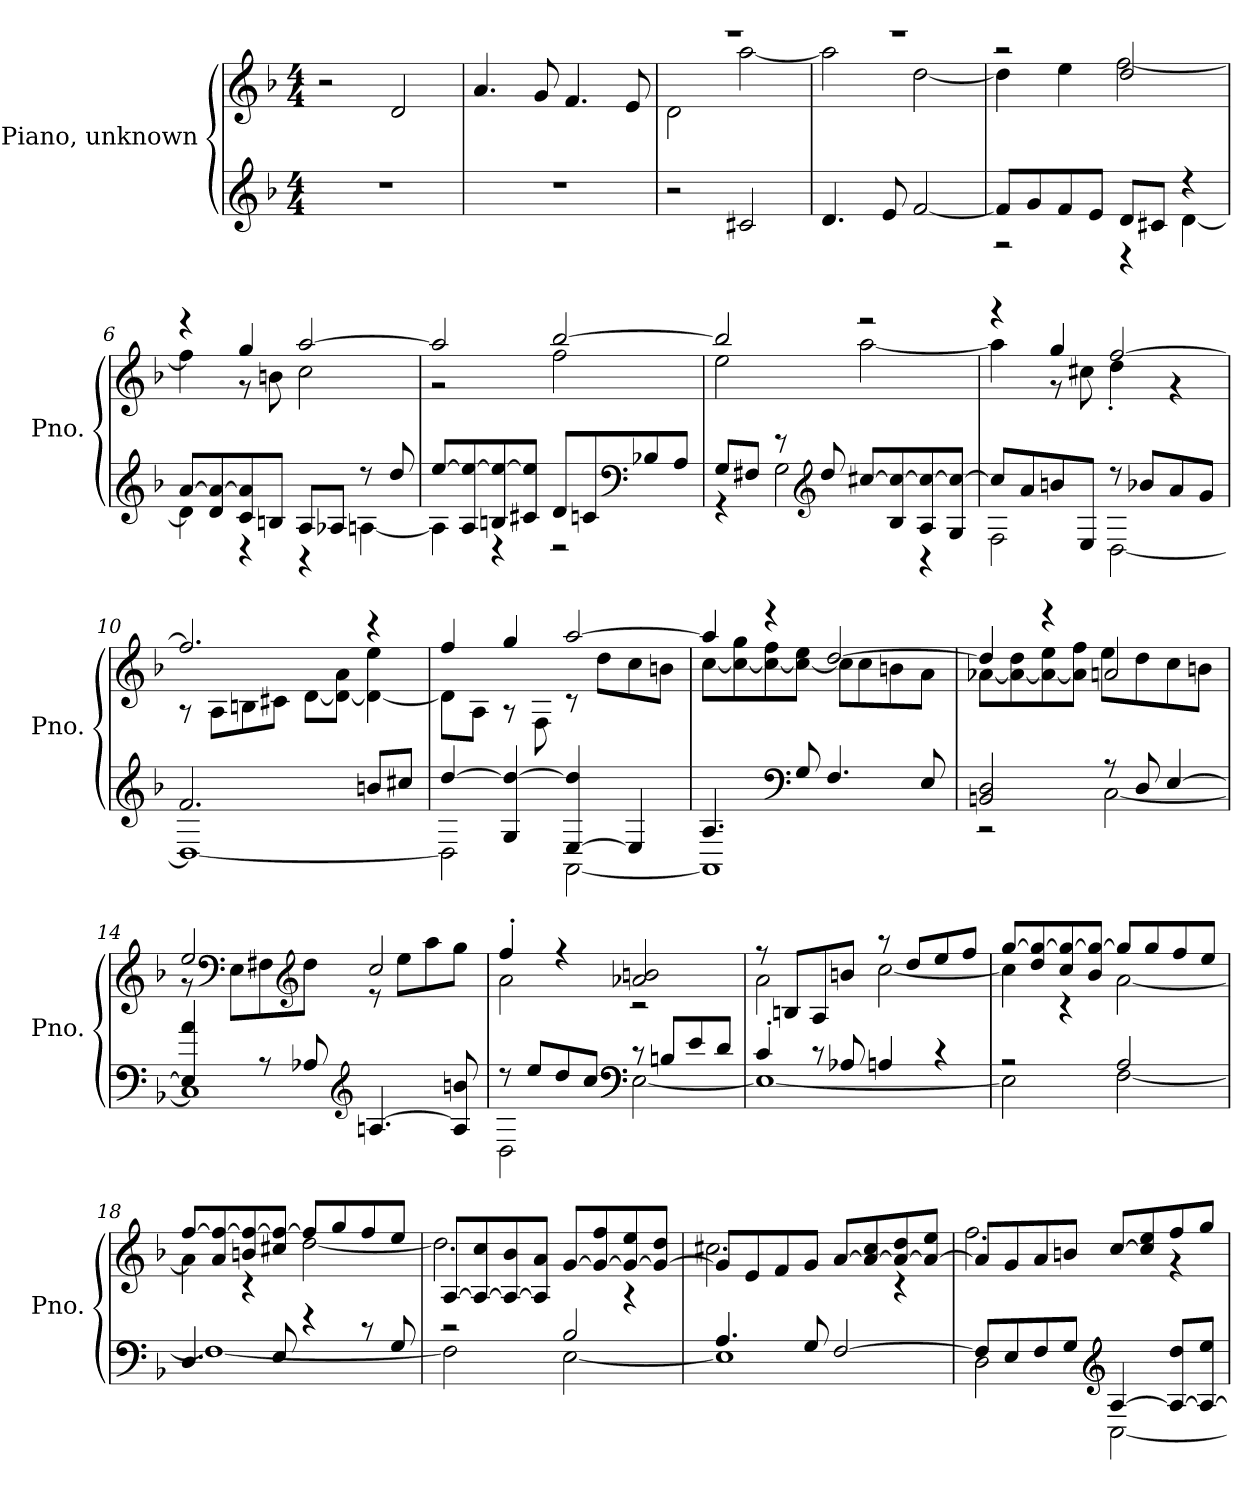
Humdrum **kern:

**kern	**kern
*part1	*part1
*staff2	*staff1
*I"Piano, unknown	*
*I'Pno.	*
*clefG2	*clefG2
*k[b-]	*k[b-]
*M4/4	*M4/4
*MM133	*MM133
=1	=1
1r	2r
.	2d/
=2	=2
1r	4.a/
.	8g/
.	4.f/
.	8e/
=3	=3
*	*^
2r	1r	2d\
2c#X/	.	[2aa\
=4	=4	=4
4.d/	1r	2aa\]
8e/	.	.
[2f/	.	[2dd\
=5	=5	=5
*^	*	*
8f/L]	2r	2r	4dd\]
8g/	.	.	.
8f/	.	.	4ee\
8e/J	.	.	.
8d/L	4r	2dd/	[2ff\
8c#X/J	.	.	.
4r	[4d\	.	.
=6	=6	=6	=6
[8a/L	4d\]	4r	4ff\]
8d/ 8a/_	.	.	.
8c/ 8a/]	4r	4gg/	8r
8Bn/J	.	.	8bn\
8A/L	4r	[2aa/	2cc\
8A-X/J	.	.	.
8r	[4An\	.	.
8dd/	.	.	.
!!LO:LB:g=z	!!
=7	=7	=7	=7
[8ee/L	4A\]	2aa/]	2r
8A/ 8ee/_	.	.	.
8Bn/ 8ee/_	4r	.	.
8c#X/ 8ee/]J	.	.	.
8d/L	2r	[2bb-/	2ff\
8cn/	.	.	.
*clefF4	*	*	*
8B-X/	.	.	.
8A/J	.	.	.
=8	=8	=8	=8
8G/L	4r	2bb-/]	2ee\
8F#X/J	.	.	.
8r	2G\	.	.
*clefG2	*	*	*
8dd/	.	.	.
[8cc#X/L	.	2r	[2aa\
8B-/ 8cc#/_	.	.	.
8A/ 8cc#/_	4r	.	.
8G/ 8cc#/_J	.	.	.
=9	=9	=9	=9
8cc#/L]	2F\	4r	4aa\]
8a/	.	.	.
8bn/	.	4gg/	8r
8E/J	.	.	8cc#X\
8r	[2D\	[2ff/	4dd'\
8b-X/L	.	.	.
8a/	.	.	4r
8g/J	.	.	.
!!LO:LB:g=z	!!
=10	=10	=10	=10
2.f/	1D_	2.ff/]	8r
.	.	.	8A\L
.	.	.	8Bn\
.	.	.	8c#X\J
.	.	.	[8d\L
.	.	.	8d\_ 8a\J
8bn/L	.	4r	4d\_ 4ee\
8cc#X/J	.	.	.
=11	=11	=11	=11
[4dd/	2D\]	4ff/	8d\L]
.	.	.	8A\J
4G/ 4dd/_	.	4gg/	8r
.	.	.	8F\
[4E/ 4dd/]	[2AA\	[2aa/	8r
.	.	.	8dd\L
4E/]	.	.	8cc\
.	.	.	8bn\J
=12	=12	=12	=12
4.A/	1AA]	4aa/]	[8cc\L
.	.	.	8cc\_ 8gg\
.	.	4r	8cc\_ 8ff\
*clefF4	*	*	*
8G/	.	.	8cc\_ 8ee\J
4.F/	.	[2dd/	8cc\L]
.	.	.	8cc\
.	.	.	8bn\
8E/	.	.	8a\J
!!LO:LB:g=z	!!
=13	=13	=13	=13
2BBn/ 2D/	2r	4dd/]	[8a-X\L
.	.	.	8a-\_ 8dd\
.	.	4r	8a-\_ 8ee\
.	.	.	8a-\] 8ff\J
8r	[2C\	2an/	8ee\L
8D/	.	.	8dd\
[4E/	.	.	8cc\
.	.	.	8bn\J
=14	=14	=14	=14
4E/] 4a/	1C]	2ee/	8r
*	*	*clefF4	*
.	.	.	8E\L
8r	.	.	8F#X\
*	*	*clefG2	*
8A-X/	.	.	8dd\J
*clefG2	*	*	*
[4.An/	.	2cc/	8r
.	.	.	8ee\L
.	.	.	8aa\
8A/] 8bn/	.	.	8gg\J
=15	=15	=15	=15
8r	2D\	4ff'/	2a\
8ee/L	.	.	.
8dd/	.	4r	.
8cc/J	.	.	.
*clefF4	*	*	*
8r	[2E\	2a-X/ 2bn/	2r
8Bn/L	.	.	.
8e/	.	.	.
8d/J	.	.	.
!!LO:LB:g=z	!!
=16	=16	=16	=16
4c'/	1E_	8r	2a\
.	.	8Bn/L	.
8r	.	8A/	.
8A-X/	.	8bn/J	.
4An/	.	8r	[2cc\
.	.	8dd/L	.
4r	.	8ee/	.
.	.	8ff/J	.
=17	=17	=17	=17
2r	2E\]	[8gg/L	4cc\]
.	.	8dd/ 8gg/_	.
.	.	8cc/ 8gg/_	4r
.	.	8b-/ 8gg/_J	.
2A/	[2F\	8gg/L]	[2a\
.	.	8gg/	.
.	.	8ff/	.
.	.	8ee/J	.
=18	=18	=18	=18
4.D/	1F_	[8ff/L	4a\]
.	.	8a/ 8ff/_	.
.	.	8bn/ 8ff/_	4r
8E/	.	8cc#X/ 8ff/_J	.
4r	.	8ff/L]	[2dd\
.	.	8gg/	.
8r	.	8ff/	.
8G/	.	8ee/J	.
!!LO:LB:g=z	!!
=19	=19	=19	=19
2r	2F\]	[8A/L	2.dd\]
.	.	8A/_ 8cc/	.
.	.	8A/_ 8b-/	.
.	.	8A/] 8a/J	.
2B-/	[2E\	[8g/L	.
.	.	8g/_ 8ff/	.
.	.	8g/_ 8ee/	4r
.	.	8g/_ 8dd/J	.
=20	=20	=20	=20
4.A/	1E]	8g/L]	2.cc#X\
.	.	8e/	.
.	.	8f/	.
8G/	.	8g/J	.
[2F/	.	[8a/L	.
.	.	8a/_ 8cc#/	.
.	.	8a/_ 8dd/	4r
.	.	8a/_ 8ee/J	.
=21	=21	=21	=21
8F/L]	2D\	8a/L]	2.ff\
8E/	.	8g/	.
8F/	.	8a/	.
8G/J	.	8bn/J	.
*clefG2	*	*	*
[4A/	[2C\	[8cc/L	.
.	.	8cc/] 8ee/	.
8A/_ 8dd/L	.	8ff/	4r
8A/_ 8ee/J	.	8gg/J	.
*v	*v	*	*
*	*v	*v
=	=
*-	*-
